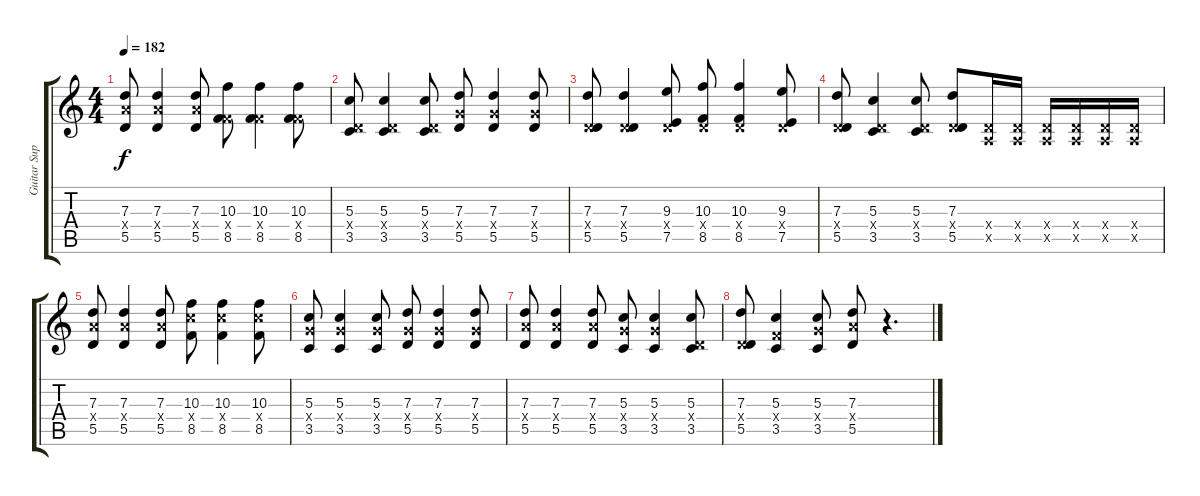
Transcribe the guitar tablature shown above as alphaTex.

\track ("Guitar Sup" "Guitar Sup") {instrument distortionguitar}
\staff {score tabs}
\tuning (E4 B3 G3 D3 A2 D2) {hide}
\ts (4 4)
\tempo 182
\clef g2
\ks c
(7.3 7.4{x} 5.5).8{dy f} (7.3 7.4{x} 5.5).4 (7.3 7.4{x} 5.5).8 (10.3 3.4{x} 8.5).8 (10.3 3.4{x} 8.5).4 (10.3 3.4{x} 8.5).8 |
(5.3 0.4{x} 3.5).8 (5.3 0.4{x} 3.5).4 (5.3 0.4{x} 3.5).8 (7.3 5.4{x} 5.5).8 (7.3 5.4{x} 5.5).4 (7.3 5.4{x} 5.5).8 |
(7.3 0.4{x} 5.5).8 (7.3 0.4{x} 5.5).4 (9.3 0.4{x} 7.5).8 (10.3 0.4{x} 8.5).8 (10.3 0.4{x} 8.5).4 (9.3 0.4{x} 7.5).8 |
(7.3 0.4{x} 5.5).8 (5.3 0.4{x} 3.5).4 (5.3 0.4{x} 3.5).8 (7.3 0.4{x} 5.5).8 (0.4{x} 0.5{x}).16 (0.4{x} 0.5{x}).16 (0.4{x} 0.5{x}).16 (0.4{x} 0.5{x}).16 (0.4{x} 0.5{x}).16 (0.4{x} 0.5{x}).16 |
(7.3 7.4{x} 5.5).8 (7.3 7.4{x} 5.5).4 (7.3 7.4{x} 5.5).8 (10.3 10.4{x} 8.5).8 (10.3 10.4{x} 8.5).4 (10.3 10.4{x} 8.5).8 |
(5.3 5.4{x} 3.5).8 (5.3 5.4{x} 3.5).4 (5.3 5.4{x} 3.5).8 (7.3 5.4{x} 5.5).8 (7.3 5.4{x} 5.5).4 (7.3 5.4{x} 5.5).8 |
(7.3 7.4{x} 5.5).8 (7.3 7.4{x} 5.5).4 (7.3 7.4{x} 5.5).8 (5.3 5.4{x} 3.5).8 (5.3 5.4{x} 3.5).4 (5.3 0.4{x} 3.5).8 |
(7.3 0.4{x} 5.5).8 (5.3 3.4{x} 3.5).4 (5.3 5.4{x} 3.5).8 (7.3 7.4{x} 5.5).8 r.4{d}
